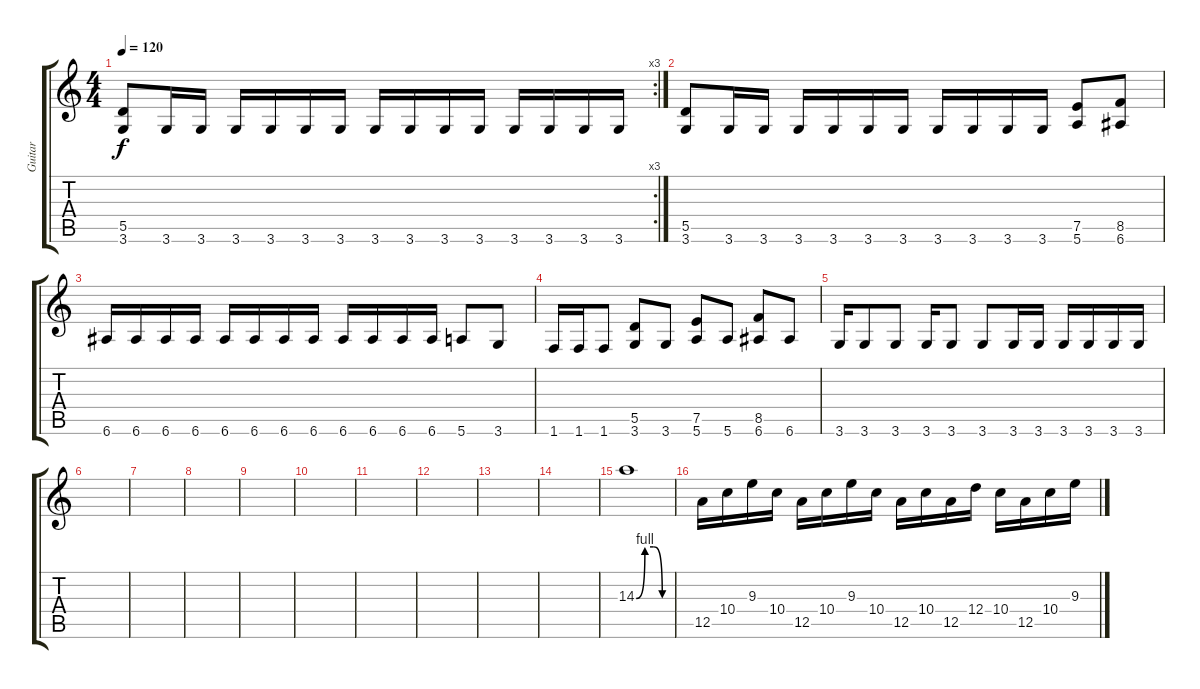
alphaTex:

\track ("Guitar" "Guitar") {instrument distortionguitar}
\staff {score tabs}
\tuning (E4 B3 G3 D3 A2 E2) {hide}
\rc 3
\ts (4 4)
\tempo 120
\clef g2
\ks c
(5.5 3.6).8{dy f} 3.6.16 3.6.16 3.6.16 3.6.16 3.6.16 3.6.16 3.6.16 3.6.16 3.6.16 3.6.16 3.6.16 3.6.16 3.6.16 3.6.16 |
(5.5 3.6).8 3.6.16 3.6.16 3.6.16 3.6.16 3.6.16 3.6.16 3.6.16 3.6.16 3.6.16 3.6.16 (7.5 5.6).8 (8.5 6.6).8 |
6.6.16 6.6.16 6.6.16 6.6.16 6.6.16 6.6.16 6.6.16 6.6.16 6.6.16 6.6.16 6.6.16 6.6.16 5.6.8 3.6.8 |
1.6.16 1.6.16 1.6.8 (5.5 3.6).8 3.6.8 (7.5 5.6).8 5.6.8 (8.5 6.6).8 6.6.8 |
3.6.16 3.6.8 3.6.8 3.6.16 3.6.8 3.6.8 3.6.16 3.6.16 3.6.16 3.6.16 3.6.16 3.6.16 |
|
|
|
|
|
|
|
|
|
14.3{be (custom 0 0 15 4 30 4 45 0 60 0)}.1 |
12.5.16 10.4.16 9.3.16 10.4.16 12.5.16 10.4.16 9.3.16 10.4.16 12.5.16 10.4.16 12.5.16 12.4.16 10.4.16 12.5.16 10.4.16 9.3.16
